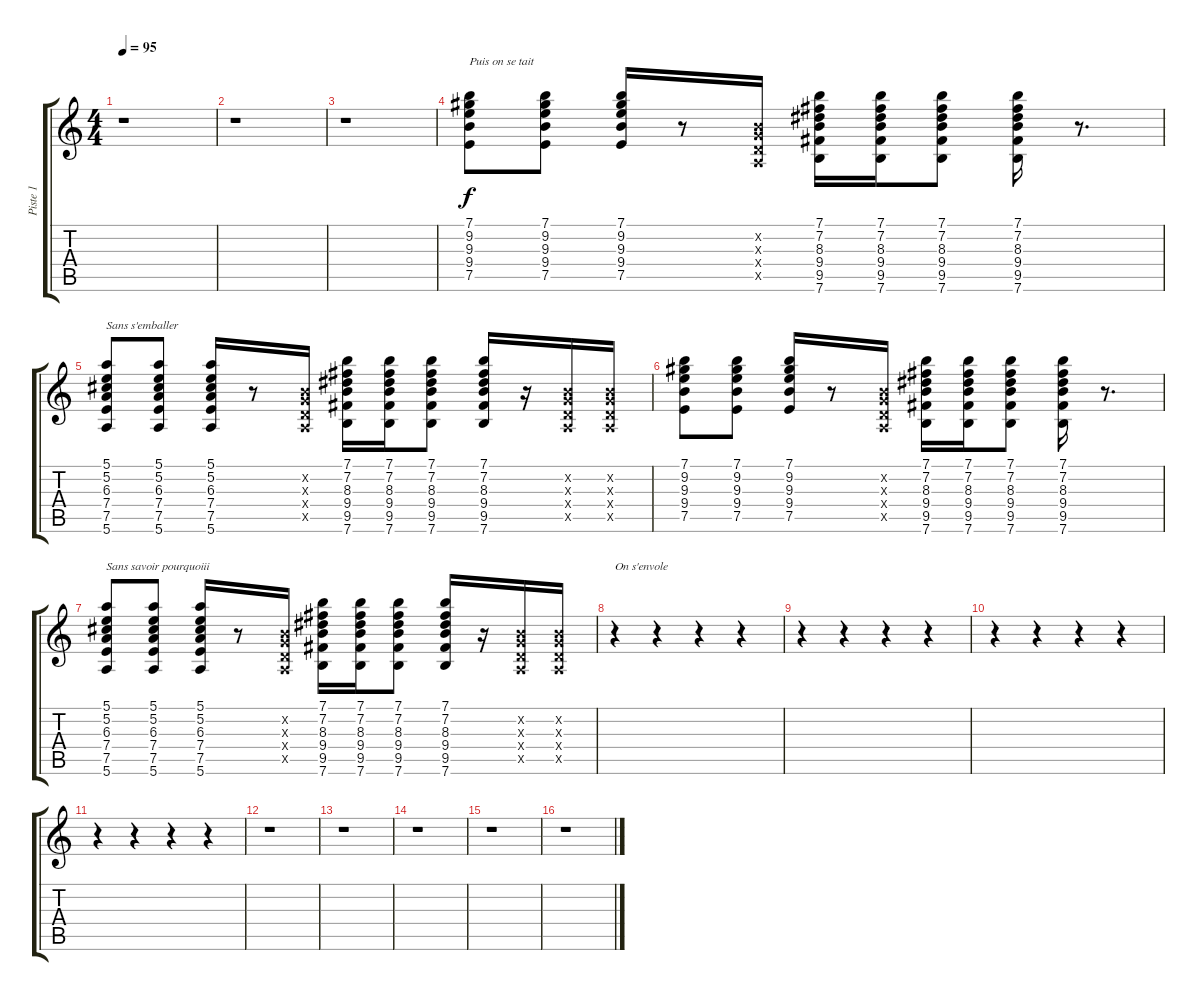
\track ("Piste 1" "Piste 1") {instrument acousticguitarnylon}
\staff {score tabs}
\tuning (E4 B3 G3 D3 A2 E2) {hide}
\ts (4 4)
\tempo 95
\clef g2
\ks c
r.1{dy f} |
r.1 |
r.1 |
(7.1 9.2 9.3 9.4 7.5).8{txt "Puis on se tait"} (7.1 9.2 9.3 9.4 7.5).8 (7.1 9.2 9.3 9.4 7.5).16 r.8 (0.2{x} 0.3{x} 0.4{x} 0.5{x}).16 (7.1 7.2 8.3 9.4 9.5 7.6).16 (7.1 7.2 8.3 9.4 9.5 7.6).16 (7.1 7.2 8.3 9.4 9.5 7.6).8 (7.1 7.2 8.3 9.4 9.5 7.6).16 r.8{d} |
(5.1 5.2 6.3 7.4 7.5 5.6).8{txt "Sans s'emballer"} (5.1 5.2 6.3 7.4 7.5 5.6).8 (5.1 5.2 6.3 7.4 7.5 5.6).16 r.8 (0.2{x} 0.3{x} 0.4{x} 0.5{x}).16 (7.1 7.2 8.3 9.4 9.5 7.6).16 (7.1 7.2 8.3 9.4 9.5 7.6).16 (7.1 7.2 8.3 9.4 9.5 7.6).8 (7.1 7.2 8.3 9.4 9.5 7.6).16 r.16 (0.2{x} 0.3{x} 0.4{x} 0.5{x}).16 (0.2{x} 0.3{x} 0.4{x} 0.5{x}).16 |
(7.1 9.2 9.3 9.4 7.5).8{txt ""} (7.1 9.2 9.3 9.4 7.5).8 (7.1 9.2 9.3 9.4 7.5).16 r.8 (0.2{x} 0.3{x} 0.4{x} 0.5{x}).16 (7.1 7.2 8.3 9.4 9.5 7.6).16 (7.1 7.2 8.3 9.4 9.5 7.6).16 (7.1 7.2 8.3 9.4 9.5 7.6).8 (7.1 7.2 8.3 9.4 9.5 7.6).16 r.8{d} |
(5.1 5.2 6.3 7.4 7.5 5.6).8{txt "Sans savoir pourquoiii"} (5.1 5.2 6.3 7.4 7.5 5.6).8 (5.1 5.2 6.3 7.4 7.5 5.6).16 r.8 (0.2{x} 0.3{x} 0.4{x} 0.5{x}).16 (7.1 7.2 8.3 9.4 9.5 7.6).16 (7.1 7.2 8.3 9.4 9.5 7.6).16 (7.1 7.2 8.3 9.4 9.5 7.6).8 (7.1 7.2 8.3 9.4 9.5 7.6).16 r.16 (0.2{x} 0.3{x} 0.4{x} 0.5{x}).16 (0.2{x} 0.3{x} 0.4{x} 0.5{x}).16 |
r.4{txt "On s'envole"} r.4 r.4 r.4 |
r.4{txt ""} r.4 r.4 r.4 |
r.4{txt ""} r.4 r.4 r.4 |
r.4{txt ""} r.4 r.4 r.4 |
r.1 |
r.1 |
r.1 |
r.1 |
r.1
